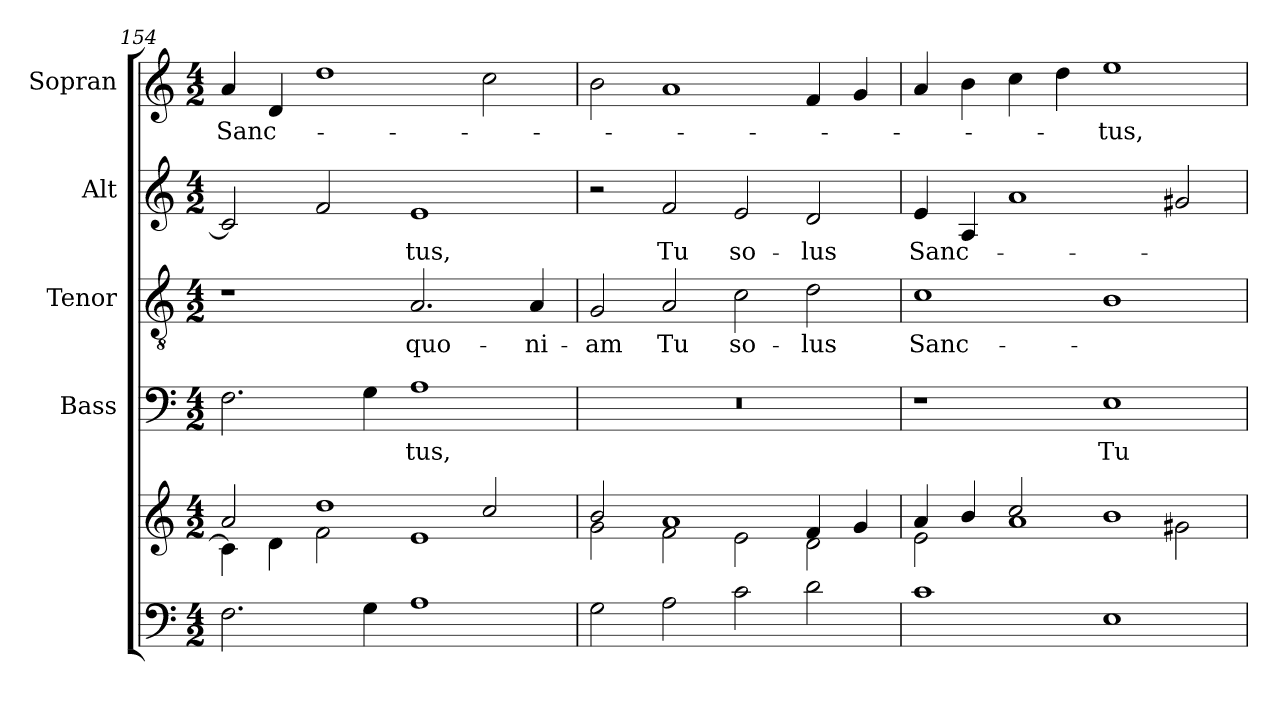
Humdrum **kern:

**kern	**kern	**kern	**text	**kern	**text	**kern	**text	**kern	**text
*part5	*part5	*part4	*part4	*part3	*part3	*part2	*part2	*part1	*part1
*staff6	*staff5	*staff4	*staff4	*staff3	*staff3	*staff2	*staff2	*staff1	*staff1
*	*	*I"Bass	*	*I"Tenor	*	*I"Alt	*	*I"Sopran	*
*	*	*I'B.	*	*I'T.	*	*I'A.	*	*I'S.	*
*clefF4	*clefG2	*clefF4	*	*clefGv2	*	*clefG2	*	*clefG2	*
*k[]	*k[]	*k[]	*	*k[]	*	*k[]	*	*k[]	*
*C:	*C:	*C:	*	*C:	*	*C:	*	*C:	*
*M4/2	*M4/2	*M4/2	*	*M4/2	*	*M4/2	*	*M4/2	*
=154	=154	=154	=154	=154	=154	=154	=154	=154	=154
*	*^	*	*	*	*	*	*	*	*
!	!	!	!	!	!	!	!	!	!	!LO:LY:b
2.F\	2a/	4c\]	2.F\	.	1r	.	2c/]	.	4a/	Sanc-
.	.	4d\	.	.	.	.	.	.	4d/	.
.	1dd	2f\	.	.	.	.	2f/	.	1dd	.
4G\	.	.	4G\	.	.	.	.	.	.	.
!	!	!	!	!LO:LY:b	!	!LO:LY:b	!	!LO:LY:b	!	!
1A	.	1e	1A	-tus,	2.A/	quo-	1e	-tus,	.	.
.	2cc/	.	.	.	.	.	.	.	2cc\	.
!	!	!	!	!	!	!LO:LY:b	!	!	!	!
.	.	.	.	.	4A/	-ni-	.	.	.	.
=155	=155	=155	=155	=155	=155	=155	=155	=155	=155	=155
!	!	!	!	!	!	!LO:LY:b	!	!	!	!
2G\	2b/	2g\	0r	.	2G/	-am	2r	.	2b\	.
!	!	!	!	!	!	!LO:LY:b	!	!LO:LY:b	!	!
2A\	1a	2f\	.	.	2A/	Tu	2f/	Tu	1a	.
!	!	!	!	!	!	!LO:LY:b	!	!LO:LY:b	!	!
2c\	.	2e\	.	.	2c\	so-	2e/	so-	.	.
!	!	!	!	!	!	!LO:LY:b	!	!LO:LY:b	!	!
2d\	4f/	2d\	.	.	2d\	-lus	2d/	-lus	4f/	.
.	4g/	.	.	.	.	.	.	.	4g/	.
=156	=156	=156	=156	=156	=156	=156	=156	=156	=156	=156
!	!	!	!	!	!	!LO:LY:b	!	!LO:LY:b	!	!
1c	4a/	2e\	1r	.	1c	Sanc-	4e/	Sanc-	4a/	.
.	4b/	.	.	.	.	.	4A/	.	4b\	.
.	2cc/	1a	.	.	.	.	1a	.	4cc\	.
.	.	.	.	.	.	.	.	.	4dd\	.
!	!	!	!	!LO:LY:b	!	!	!	!	!	!LO:LY:b
1E	1b	.	1E	Tu	1B	.	.	.	1ee	-tus,
.	.	2g#X\	.	.	.	.	2g#X/	.	.	.
*	*v	*v	*	*	*	*	*	*	*	*
=	=	=	=	=	=	=	=	=	=
*-	*-	*-	*-	*-	*-	*-	*-	*-	*-
